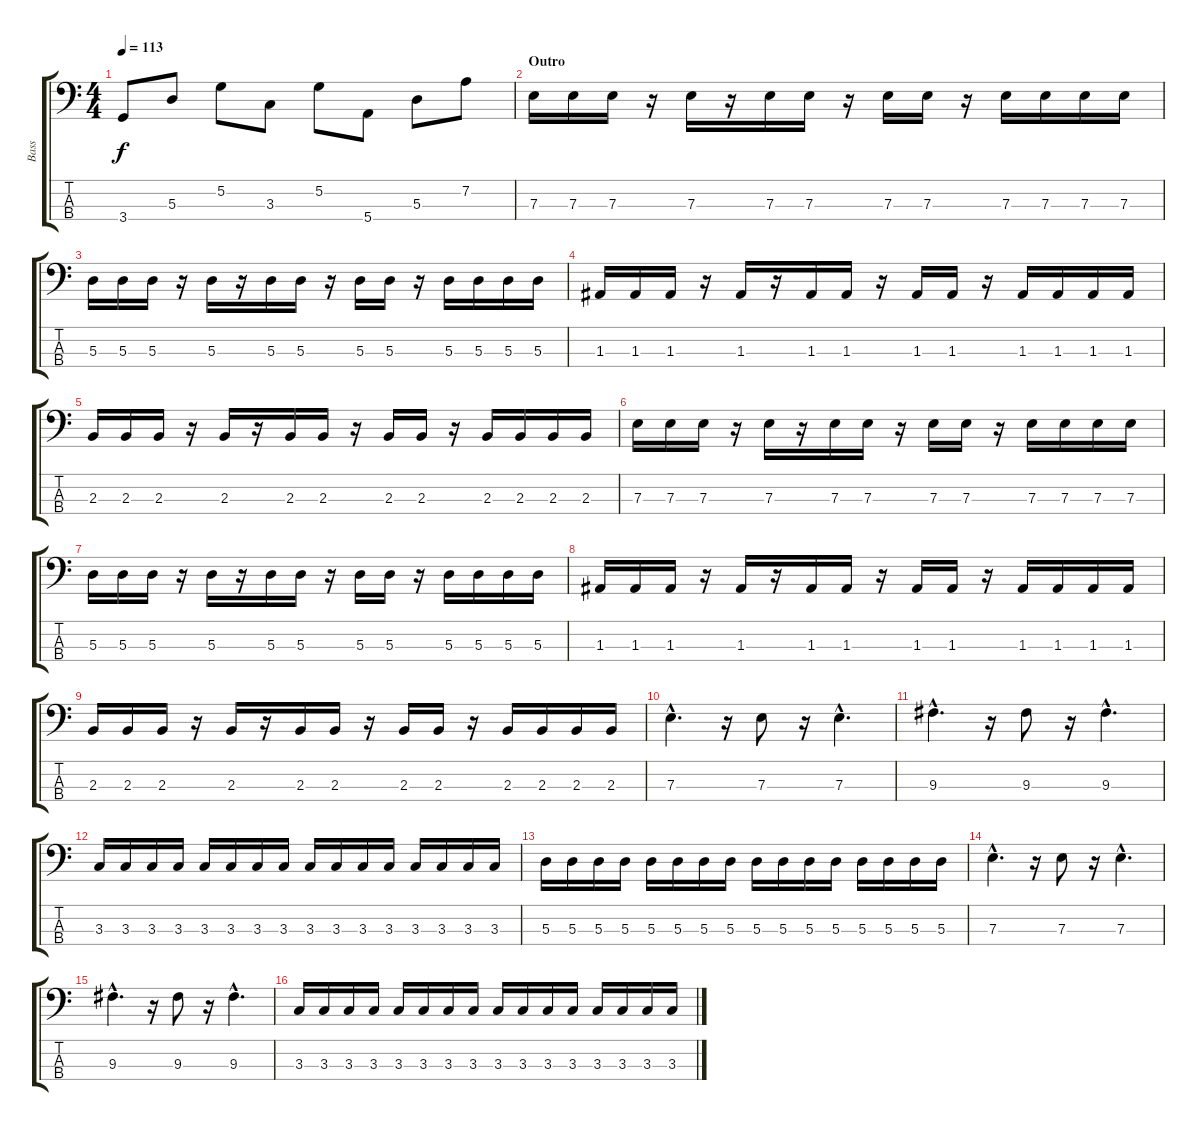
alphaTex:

\track ("Bass" "Bass") {instrument electricbasspick}
\staff {score tabs}
\tuning (G2 D2 A1 E1) {hide}
\ts (4 4)
\tempo 113
\clef f4
\ks c
3.4.8{dy f} 5.3.8 5.2.8 3.3.8 5.2.8 5.4.8 5.3.8 7.2.8 |
\section ("" "Outro")
7.3.16 7.3.16 7.3.16 r.16 7.3.16 r.16 7.3.16 7.3.16 r.16 7.3.16 7.3.16 r.16 7.3.16 7.3.16 7.3.16 7.3.16 |
5.3.16 5.3.16 5.3.16 r.16 5.3.16 r.16 5.3.16 5.3.16 r.16 5.3.16 5.3.16 r.16 5.3.16 5.3.16 5.3.16 5.3.16 |
1.3.16 1.3.16 1.3.16 r.16 1.3.16 r.16 1.3.16 1.3.16 r.16 1.3.16 1.3.16 r.16 1.3.16 1.3.16 1.3.16 1.3.16 |
2.3.16 2.3.16 2.3.16 r.16 2.3.16 r.16 2.3.16 2.3.16 r.16 2.3.16 2.3.16 r.16 2.3.16 2.3.16 2.3.16 2.3.16 |
7.3.16 7.3.16 7.3.16 r.16 7.3.16 r.16 7.3.16 7.3.16 r.16 7.3.16 7.3.16 r.16 7.3.16 7.3.16 7.3.16 7.3.16 |
5.3.16 5.3.16 5.3.16 r.16 5.3.16 r.16 5.3.16 5.3.16 r.16 5.3.16 5.3.16 r.16 5.3.16 5.3.16 5.3.16 5.3.16 |
1.3.16 1.3.16 1.3.16 r.16 1.3.16 r.16 1.3.16 1.3.16 r.16 1.3.16 1.3.16 r.16 1.3.16 1.3.16 1.3.16 1.3.16 |
2.3.16 2.3.16 2.3.16 r.16 2.3.16 r.16 2.3.16 2.3.16 r.16 2.3.16 2.3.16 r.16 2.3.16 2.3.16 2.3.16 2.3.16 |
7.3{hac}.4{d} r.16 7.3.8 r.16 7.3{hac}.4{d} |
9.3{hac}.4{d} r.16 9.3.8 r.16 9.3{hac}.4{d} |
3.3.16 3.3.16 3.3.16 3.3.16 3.3.16 3.3.16 3.3.16 3.3.16 3.3.16 3.3.16 3.3.16 3.3.16 3.3.16 3.3.16 3.3.16 3.3.16 |
5.3.16 5.3.16 5.3.16 5.3.16 5.3.16 5.3.16 5.3.16 5.3.16 5.3.16 5.3.16 5.3.16 5.3.16 5.3.16 5.3.16 5.3.16 5.3.16 |
7.3{hac}.4{d} r.16 7.3.8 r.16 7.3{hac}.4{d} |
9.3{hac}.4{d} r.16 9.3.8 r.16 9.3{hac}.4{d} |
3.3.16 3.3.16 3.3.16 3.3.16 3.3.16 3.3.16 3.3.16 3.3.16 3.3.16 3.3.16 3.3.16 3.3.16 3.3.16 3.3.16 3.3.16 3.3.16
